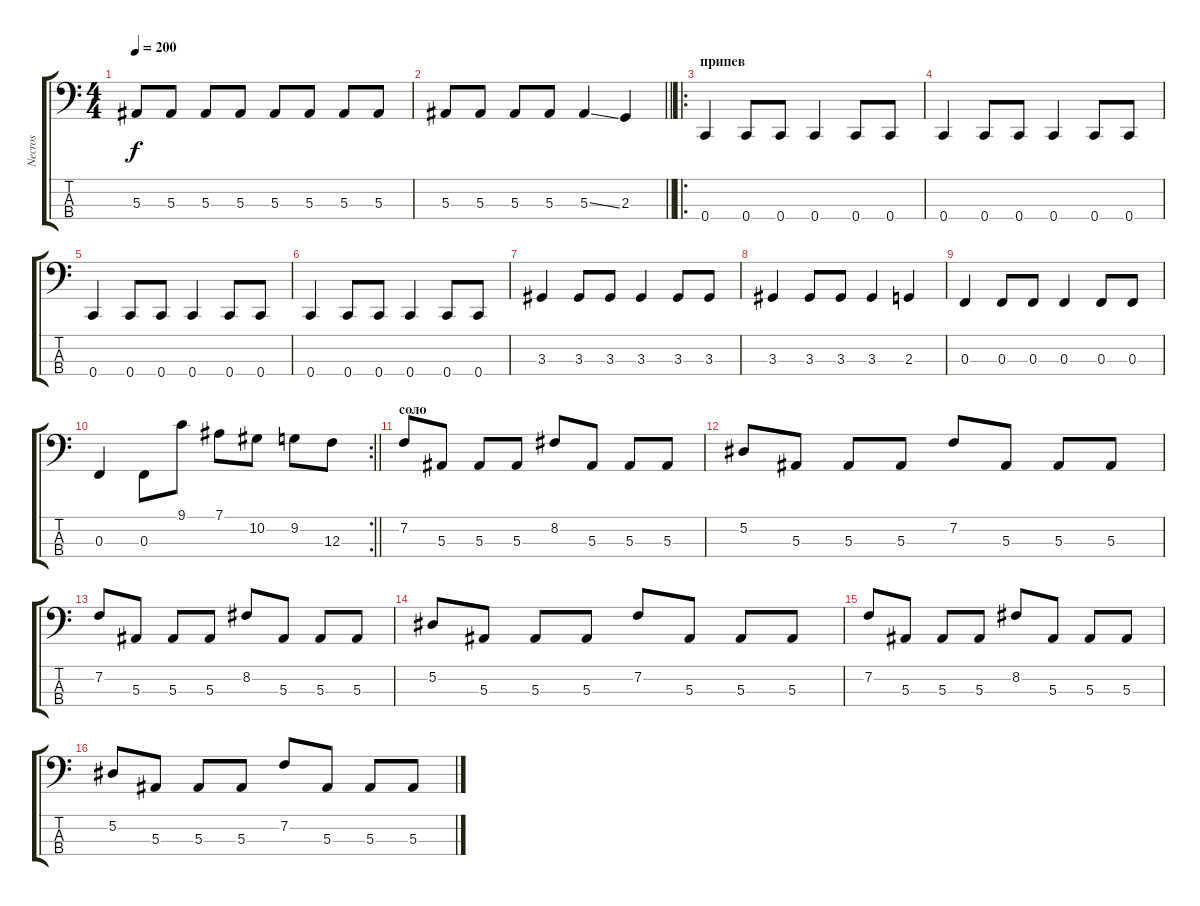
\track ("Necros" "Necros") {instrument slapbass1}
\staff {score tabs}
\tuning (Eb2 Bb1 F1 C1) {hide}
\ts (4 4)
\tempo 200
\clef f4
\ks c
5.3.8{dy f} 5.3.8 5.3.8 5.3.8 5.3.8 5.3.8 5.3.8 5.3.8 |
\barLineRight lightlight
5.3.8 5.3.8 5.3.8 5.3.8 5.3{ss}.4 2.3.4 |
\ro
\section ("" "припев")
0.4.4 0.4.8 0.4.8 0.4.4 0.4.8 0.4.8 |
0.4.4 0.4.8 0.4.8 0.4.4 0.4.8 0.4.8 |
0.4.4 0.4.8 0.4.8 0.4.4 0.4.8 0.4.8 |
0.4.4 0.4.8 0.4.8 0.4.4 0.4.8 0.4.8 |
3.3.4 3.3.8 3.3.8 3.3.4 3.3.8 3.3.8 |
3.3.4 3.3.8 3.3.8 3.3.4 2.3.4 |
0.3.4 0.3.8 0.3.8 0.3.4 0.3.8 0.3.8 |
\rc 2
\barLineRight lightlight
0.3.4 0.3.8 9.1.8 7.1.8 10.2.8 9.2.8 12.3.8 |
\section ("" "соло")
7.2.8 5.3.8 5.3.8 5.3.8 8.2.8 5.3.8 5.3.8 5.3.8 |
5.2.8 5.3.8 5.3.8 5.3.8 7.2.8 5.3.8 5.3.8 5.3.8 |
7.2.8 5.3.8 5.3.8 5.3.8 8.2.8 5.3.8 5.3.8 5.3.8 |
5.2.8 5.3.8 5.3.8 5.3.8 7.2.8 5.3.8 5.3.8 5.3.8 |
7.2.8 5.3.8 5.3.8 5.3.8 8.2.8 5.3.8 5.3.8 5.3.8 |
5.2.8 5.3.8 5.3.8 5.3.8 7.2.8 5.3.8 5.3.8 5.3.8
